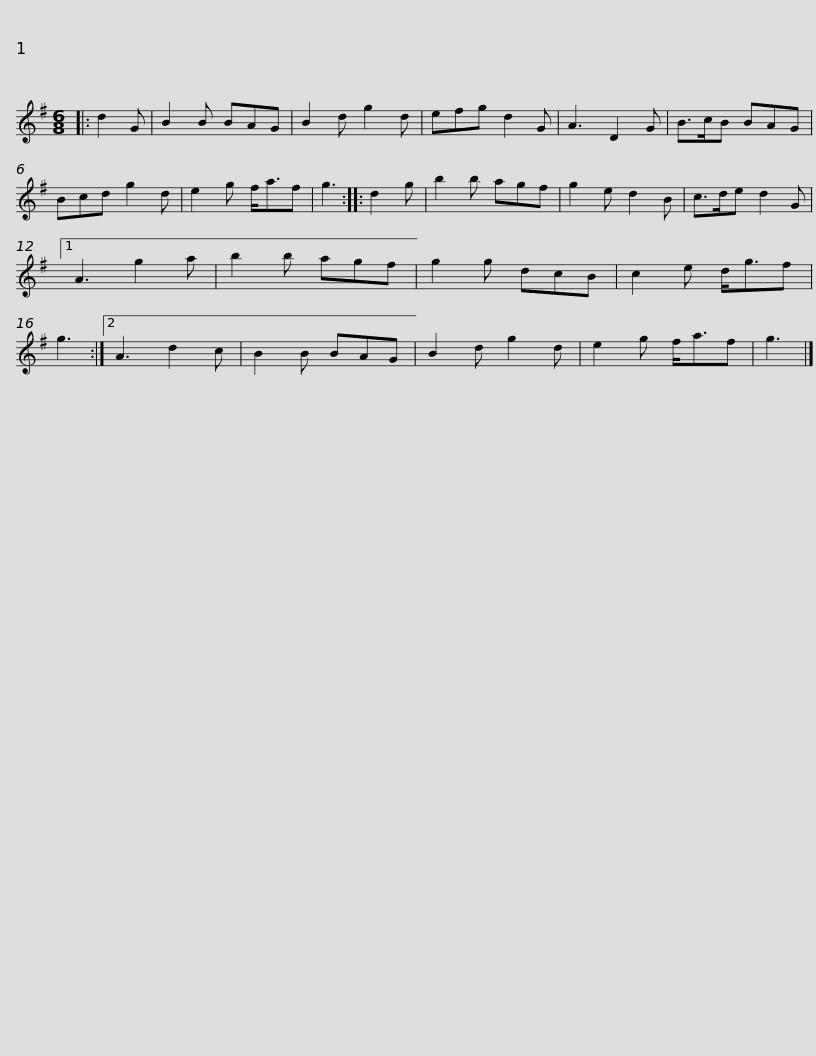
X:1
L:1/8
M:6/8
I:linebreak $
K:G
V:1 treble
V:1
|: d2 G | B2 B BAG | B2 d g2 d | efg d2 G | A3 D2 G | %5
 B>cB BAG | Bcd g2 d | e2 g f<af | g3 ::$ d2 g | %10
 b2 b agf | g2 e d2 B | c>de d2 G |1 A3 g2 a | b2 b agf | %15
 g2 g dcB | c2 e d<gf | g3 :|2$ A3 d2 c | B2 B BAG | %20
 B2 d g2 d | e2 g f<af | g3 |] %23
